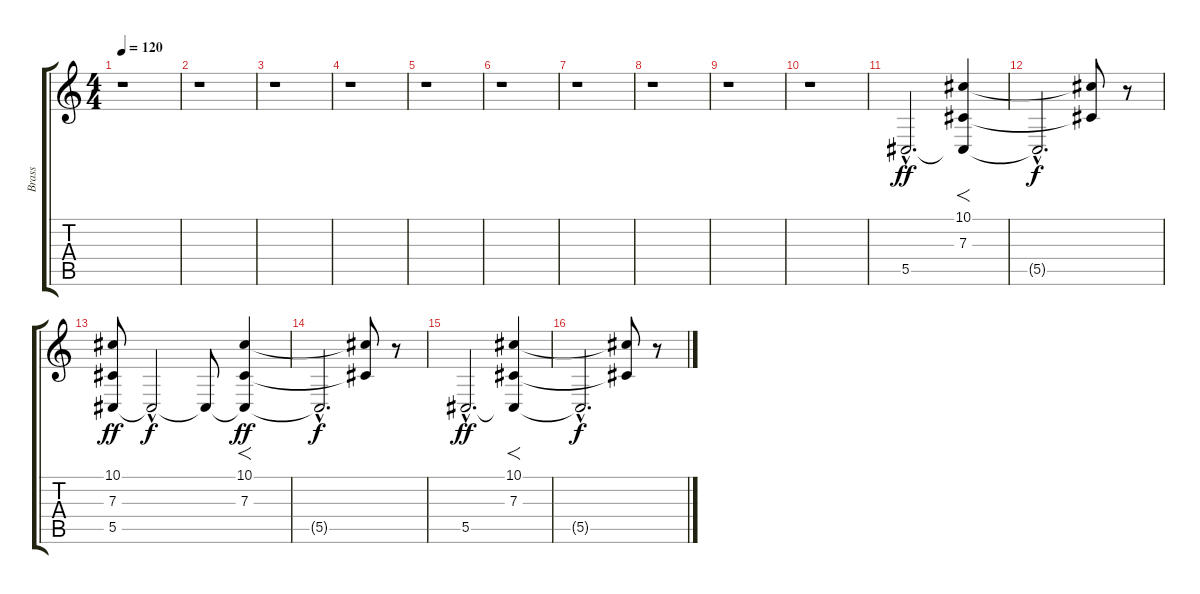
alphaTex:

\track ("Brass" "Brass") {instrument brasssection}
\staff {score tabs}
\tuning (Eb4 Bb3 Gb3 Db3 Ab2 Eb2) {hide}
\ts (4 4)
\tempo 120
\clef g2
\ks c
r.1{dy ff instrument brasssection} |
r.1 |
r.1 |
r.1 |
r.1 |
r.1 |
r.1 |
r.1 |
r.1 |
r.1 |
5.5{hac}.2{d} (10.1 7.3 5.5{t}).4{f} |
5.5{hac t}.2{d dy f} (10.1{t} 7.3{t}).8 r.8 |
(10.1 7.3 5.5).8{dy ff} 5.5{hac t}.2{dy f} 5.5{t}.8 (10.1 7.3 5.5{t}).4{f dy ff} |
5.5{hac t}.2{d dy f} (10.1{t} 7.3{t}).8 r.8 |
5.5{hac}.2{d dy ff} (10.1 7.3 5.5{t}).4{f} |
5.5{hac t}.2{d dy f} (10.1{t} 7.3{t}).8 r.8
